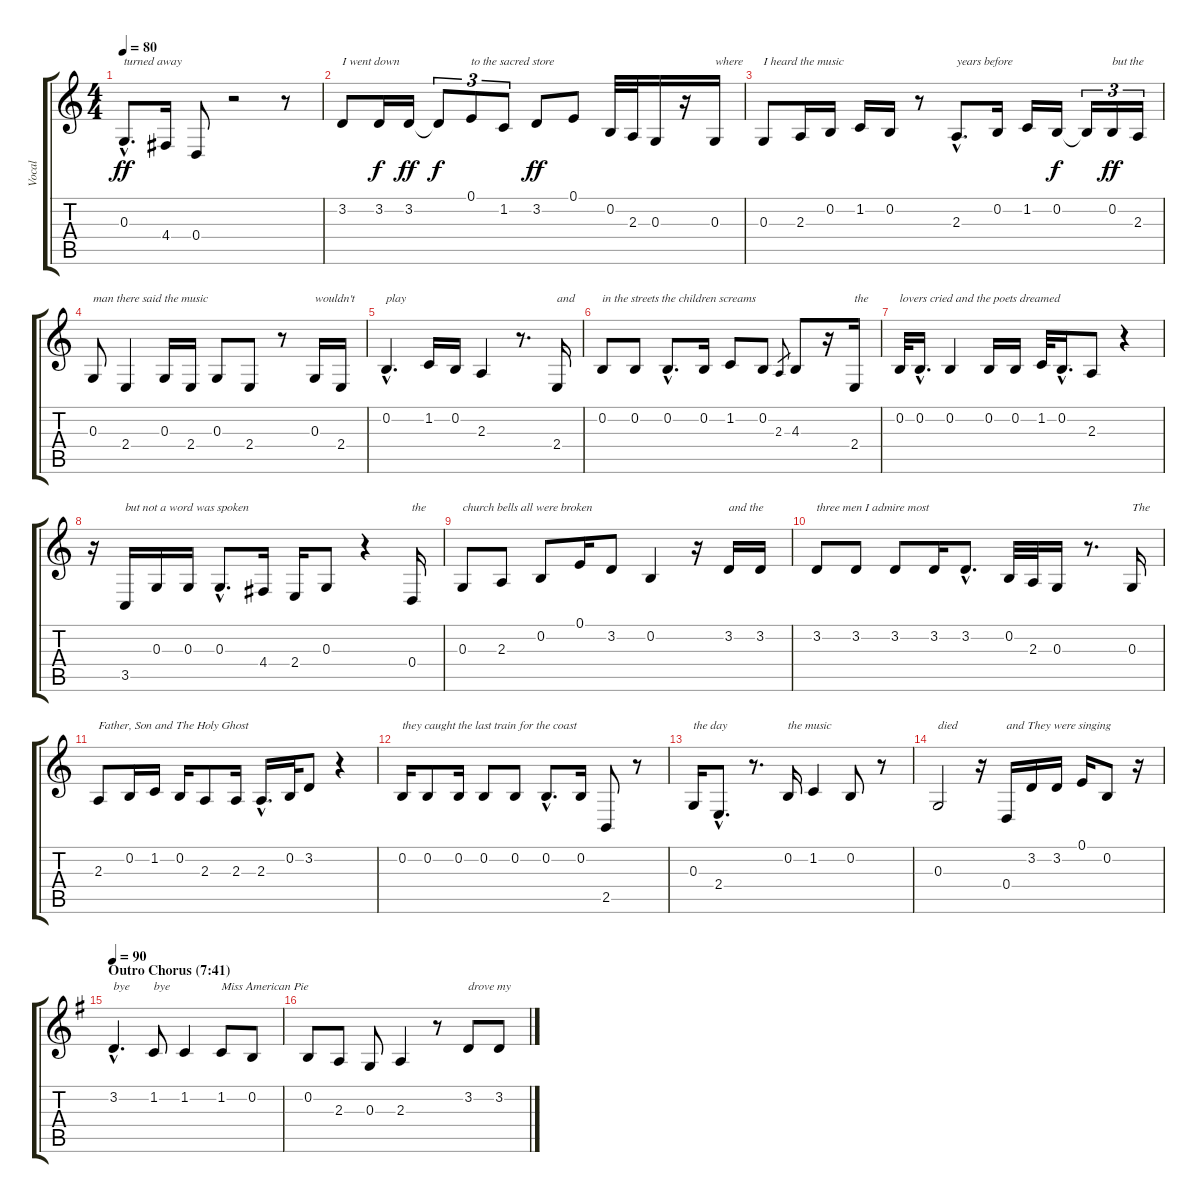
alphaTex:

\track ("Vocal" "Vocal") {instrument clarinet}
\staff {score tabs}
\tuning (E4 B3 G3 D3 A2 E2) {hide}
\ts (4 4)
\tempo 80
\clef g2
\ks c
0.3{hac}.8{d txt "turned away" dy ff} 4.4.16 0.4.8 r.2 r.8 |
3.2.8{txt "I went down"} 3.2.16{dy f} 3.2.16{dy ff} 3.2{t}.8{tu (3 2) dy f} 0.1.8{tu (3 2) txt "to the sacred store"} 1.2.8{tu (3 2)} 3.2.8{dy ff} 0.1.8 0.2.32 2.3.32 0.3.16 r.16 0.3.16{txt "where"} |
0.3.8{txt "I heard the music"} 2.3.16 0.2.16 1.2.16 0.2.16 r.8 2.3{hac}.8{d txt "years before"} 0.2.16 1.2.16 0.2.16{dy f} 0.2{t}.16{tu (3 2)} 0.2.16{tu (3 2) txt "but the" dy ff} 2.3.16{tu (3 2)} |
0.3.8{txt "man there said the music"} 2.4.4 0.3.16 2.4.16 0.3.8 2.4.8 r.8 0.3.16{txt "wouldn't"} 2.4.16 |
0.2{hac}.4{d txt "play"} 1.2.16 0.2.16 2.3.4 r.8{d} 2.4.16{txt "and"} |
0.2.8{txt "in the streets the children screams"} 0.2.8 0.2{hac}.8{d} 0.2.16 1.2.8 0.2.8 2.3.8{gr} 4.3.8 r.16 2.4.16{txt "the"} |
0.2.32{txt "lovers cried and the poets dreamed"} 0.2{hac}.16{d} 0.2.4 0.2.16 0.2.16 1.2.32 0.2{hac}.16{d} 2.3.8 r.4 |
r.16 3.5.16{txt "but not a word was spoken"} 0.3.16 0.3.16 0.3{hac}.8{d} 4.4.16 2.4.16 0.3.8 r.4 0.4.16{txt "the"} |
0.3.8{txt "church bells all were broken"} 2.3.8 0.2.8 0.1.16 3.2.8 0.2.4 r.16 3.2.16{txt "and the"} 3.2.16 |
3.2.8{txt "three men I admire most"} 3.2.8 3.2.8 3.2.16 3.2{hac}.8{d} 0.2.32 2.3.32 0.3.16 r.8{d} 0.3.16{txt "The"} |
2.3.8{txt "Father, Son and The Holy Ghost"} 0.2.16 1.2.16 0.2.16 2.3.8 2.3.16 2.3{hac}.16{d} 0.2.32 3.2.8 r.4 |
0.2.16{txt "they caught the last train for the coast"} 0.2.8 0.2.16 0.2.8 0.2.8 0.2{hac}.8{d} 0.2.16 2.5.8 r.8 |
0.3.16{txt "the day"} 2.4{hac}.8{d} r.8{d} 0.2.16{txt "the music"} 1.2.4 0.2.8 r.8 |
0.3.2{txt "died"} r.16 0.4.16{txt "and They were singing"} 3.2.16 3.2.16 0.1.16 0.2.8 r.16 |
\section ("" "Outro Chorus (7:41)")
\tempo 90
\ks g
3.2{hac}.4{d txt "bye"} 1.2.8{txt "bye"} 1.2.4 1.2.8{txt "Miss American Pie"} 0.2.8 |
0.2.8 2.3.8 0.3.8 2.3.4 r.8 3.2.8{txt "drove my"} 3.2.8
